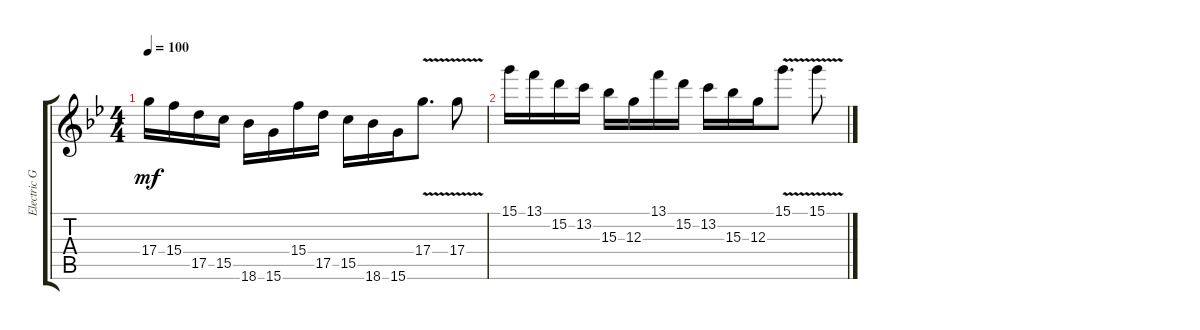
\track ("Electric Guitar" "Electric G") {instrument electricguitarclean}
\staff {score tabs}
\tuning (E4 B3 G3 D3 A2 E2) {hide}
\ts (4 4)
\tempo 100
\clef g2
\ks gminor
17.4.16{dy mf instrument electricguitarclean} 15.4.16 17.5.16 15.5.16 18.6.16 15.6.16 15.4.16 17.5.16 15.5.16 18.6.16 15.6.16 17.4{v}.8{d} 17.4{v}.8 |
15.1.16 13.1.16 15.2.16 13.2.16 15.3.16 12.3.16 13.1.16 15.2.16 13.2.16 15.3.16 12.3.16 15.1{v}.8{d} 15.1{v}.8
